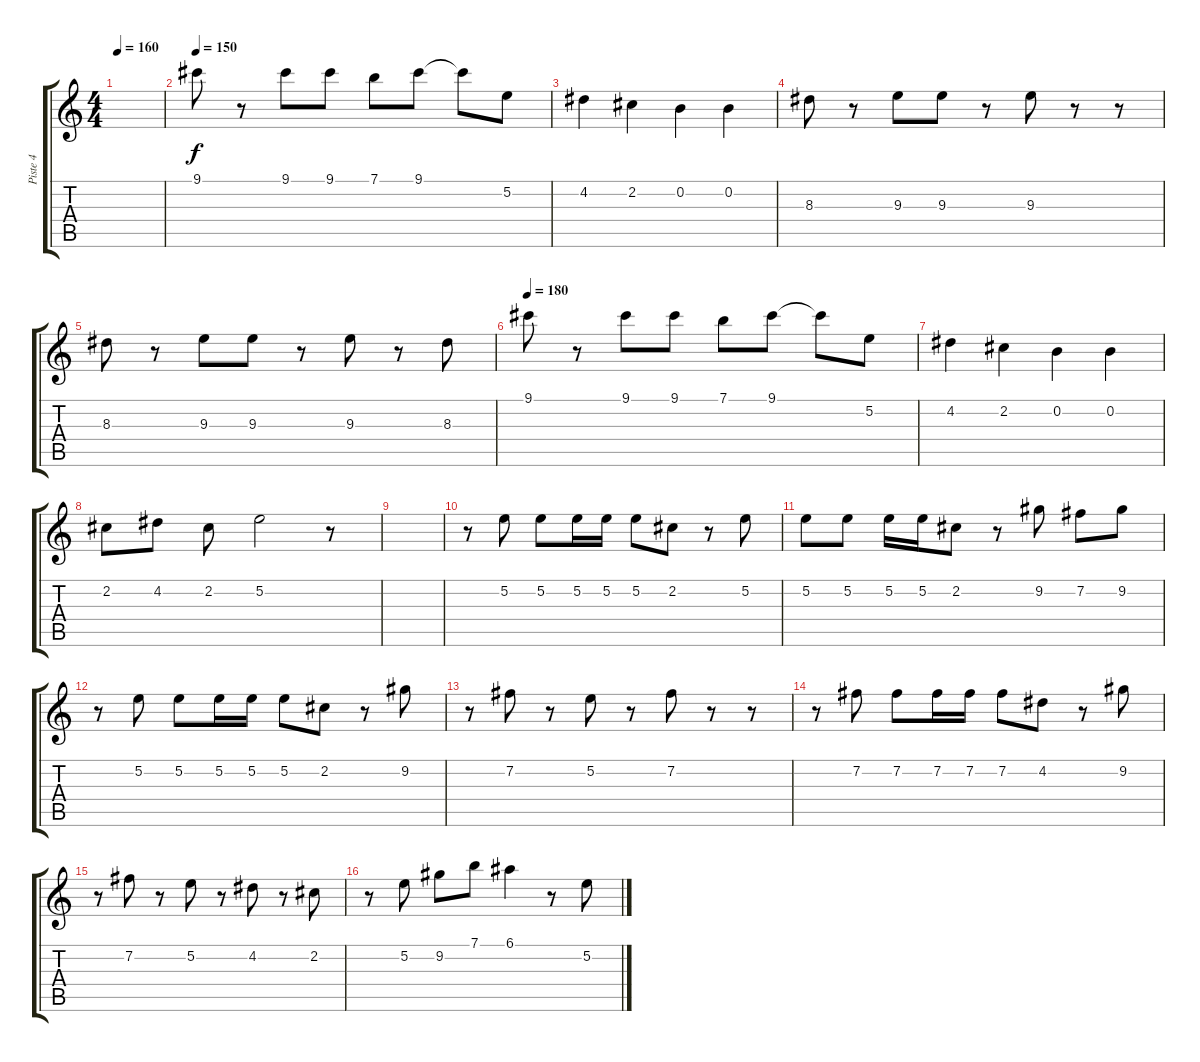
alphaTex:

\track ("Piste 4" "Piste 4") {instrument distortionguitar}
\staff {score tabs}
\tuning (E4 B3 G3 D3 A2 E2) {hide}
\ts (4 4)
\tempo 160
\clef g2
\ks c
|
\tempo 150
9.1.8 r.8 9.1.8 9.1.8 7.1.8 9.1.8 9.1{t}.8 5.2.8 |
4.2.4 2.2.4 0.2.4 0.2.4 |
8.3.8 r.8 9.3.8 9.3.8 r.8 9.3.8 r.8 r.8 |
8.3.8 r.8 9.3.8 9.3.8 r.8 9.3.8 r.8 8.3.8 |
\tempo 180
9.1.8 r.8 9.1.8 9.1.8 7.1.8 9.1.8 9.1{t}.8 5.2.8 |
4.2.4 2.2.4 0.2.4 0.2.4 |
2.2.8 4.2.8 2.2.8 5.2.2 r.8 |
|
r.8 5.2.8 5.2.8 5.2.16 5.2.16 5.2.8 2.2.8 r.8 5.2.8 |
5.2.8 5.2.8 5.2.16 5.2.16 2.2.8 r.8 9.2.8 7.2.8 9.2.8 |
r.8 5.2.8 5.2.8 5.2.16 5.2.16 5.2.8 2.2.8 r.8 9.2.8 |
r.8 7.2.8 r.8 5.2.8 r.8 7.2.8 r.8 r.8 |
r.8 7.2.8 7.2.8 7.2.16 7.2.16 7.2.8 4.2.8 r.8 9.2.8 |
r.8 7.2.8 r.8 5.2.8 r.8 4.2.8 r.8 2.2.8 |
r.8 5.2.8 9.2.8 7.1.8 6.1.4 r.8 5.2.8
